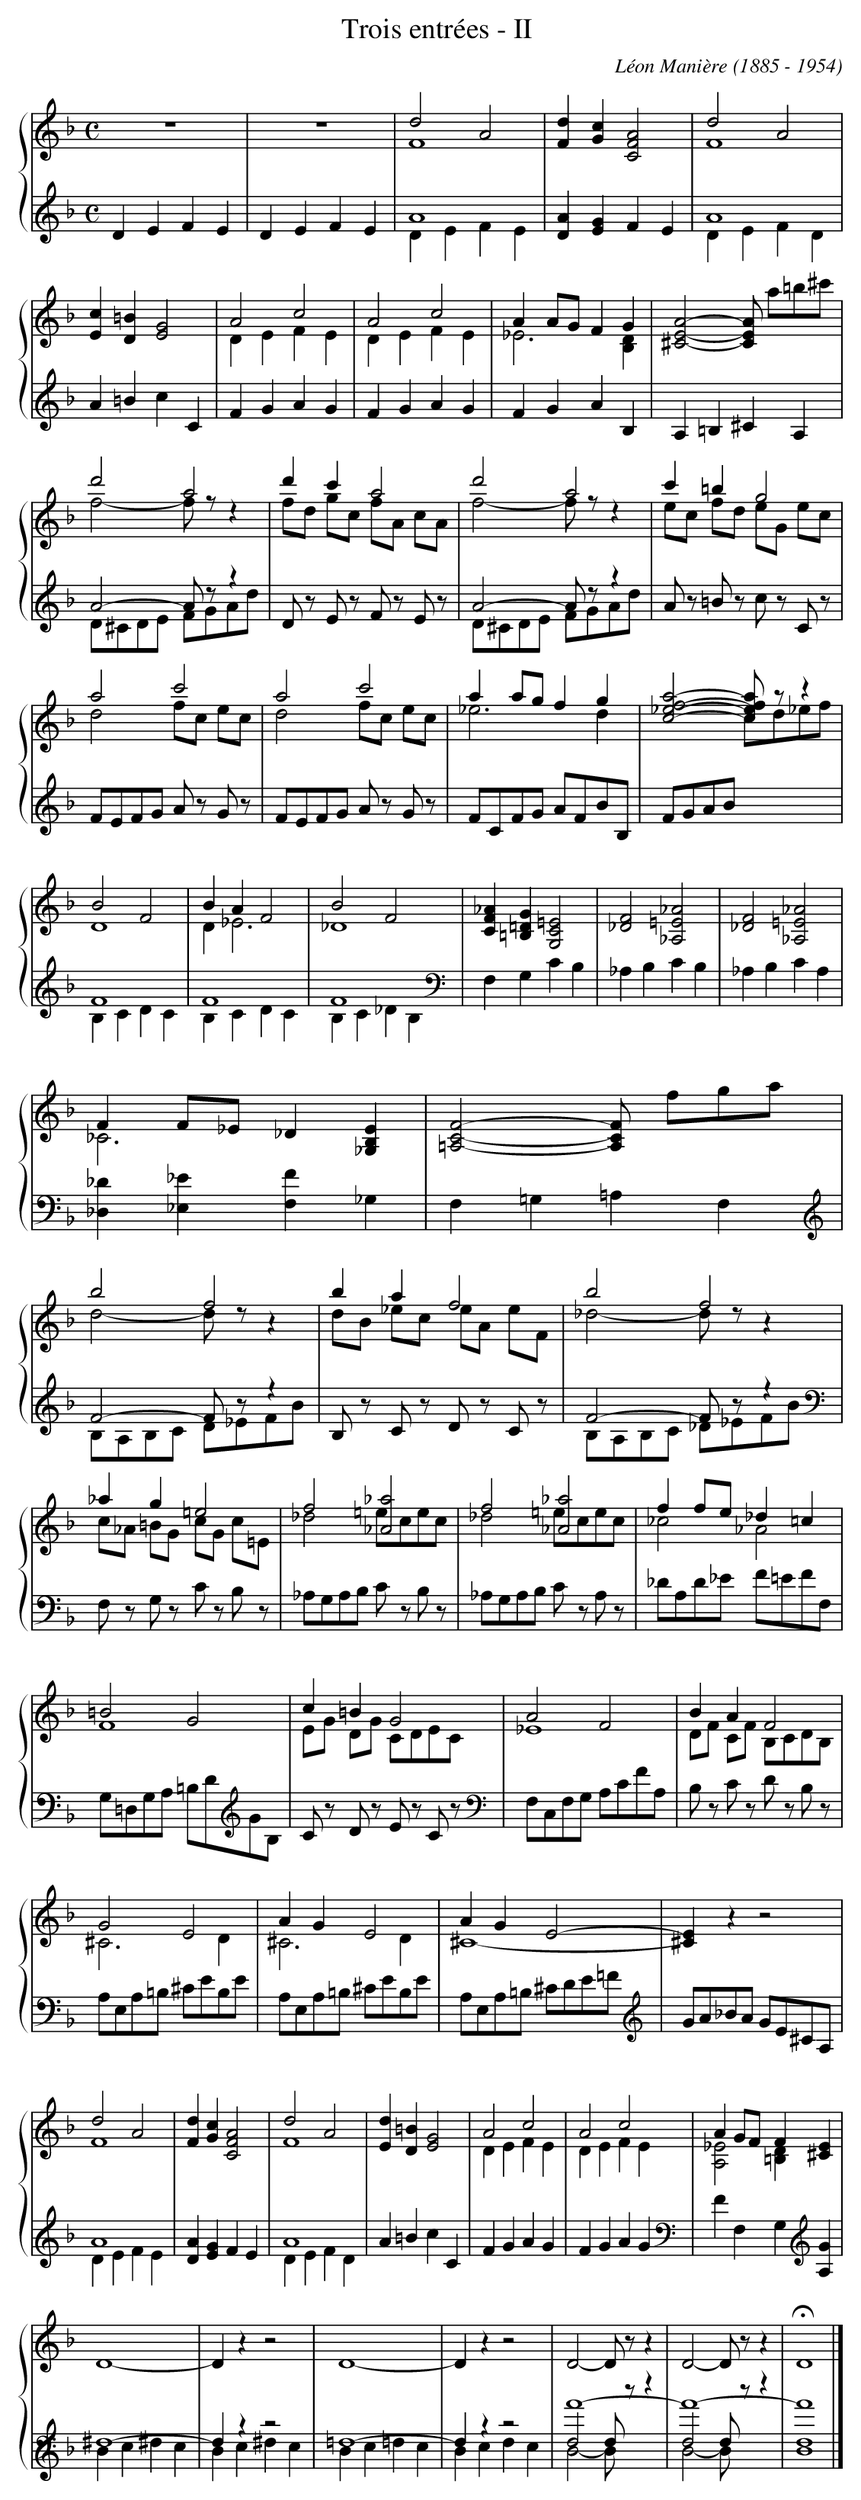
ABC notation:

X:1
T:Trois entrées - II
M:C
L:1/4
Q:"Modéré"
%%staves {(1 2)(3 4)}
K:Dm
Q:1/4=72
V:1
Z2|d2A2|[Fd][Gc][CFA]2|d2A2|
V:2
Z2F4|X|F4|
V:3 shift=cC
X2|A4|X|A4|
V:4 shift=cC
DEFE|DEFE|DEFE|[DA][EG]FE|DEFD|
V:1
[Ec][D=B][EG]2|A2c2|A2c2|AA/G/FG|[^CEA]2-[CEA]/ a/=b/^c'/|
V:2
X|DEFE|DEFE|_E3[B,D]|X|
V:3
X5|
V:4
A=BcC|FGAG|FGAG|FGAB,|A,=B,^CA,|
V:1
d'2a2|d'c'a2|d'2a2|c'=bg2|
V:2
f2-f/z/z|f/d/ g/c/ f/A/ c/A/|\
	f2-f/z/z|e/c/ f/d/ e/G/ e/c/|
V:3
A2-A/z/z|X|A2-A/z/z|X|
V:4
D/^C/D/E/ F/G/A/d/|D/z/ E/z/ F/z/ E/z/|\
	D/^C/D/E/ F/G/A/d/|A/z/ =B/z/ c/z/ C/z/|
V:1
a2c'2|a2c'2|aa/g/fg|[c_efa]2-[cefa]/z/z|
V:2
d2f/c/ e/c/|d2f/c/ e/c/|_e3d|X|
V:3
X4|
V:4
F/E/F/G/ A/z/ G/z/|F/E/F/G/ A/z/ G/z/|\
	F/C/F/G/ A/F/B/B,/|F/G/A/B/ [I:staff -1]c/d/_e/f/[I:staff +1]|
V:1
B2F2|BAF2|B2F2|[CF_A][=B,=DG][G,C=E]2|[_DF]2[_A,=E_A]2|[_DF]2[_A,=E_A]2|
V:2
D4|D_E3|_D4|X3|
V:3
F4|F4|F4|X3|
V:4
B,CDC|B,CDC|B,C_DB,|F,G,CB,|_A,B,CB,|_A,B,CA,|
V:1
FF/_E/_D[_G,B,E]|[=A,CF]2-[A,CF]/ f/g/a/|b2f2|baf2|b2f2|
V:2
_C3x|X|d2-d/z/z|d/B/ _e/c/ e/A/ e/F/|_d2-d/z/z|
V:3
X2|F2-F/z/z|X|F2-F/z/z|
V:4
[_D,_D][_E,_E][F,F]_G,|F,=G,=A,F,|B,/A,/B,/C/ D/_E/F/B/|\
	B,/z/ C/z/ D/z/ C/z/|B,/A,/B,/C/ _D/_E/F/B/|
V:1
_ag=e2|f2[_A_a]2|f2[_A_a]2|ff/e/_d=c|
V:2
c/_A/ =B/G/ c/G/ c/=E/|_d2=e/c/e/c/|_d2=e/c/e/c/|_c2_A2|
V:3
X4|
V:4
F,/z/ G,/z/ C/z/ B,/z/|_A,/G,/A,/B,/ C/z/ B,/z/|\
	_A,/G,/A,/B,/ C/z/ A,/z/|_D/A,/D/_E/ F/=E/F/F,/|
V:1
=B2G2|c=BG2|A2F2|BAF2|
V:2
F4|E/G/ D/G/ C/D/E/C/|_E4|D/F/ C/F/ B,/C/D/B,/|
V:3
X4|
V:4
G,/=D,/G,/A,/ =B,/D/G/B,/|C/z/ D/z/ E/z/ C/z/|\
	F,/C,/F,/G,/ A,/C/F/A,/|B,/z/ C/z/ D/z/ B,/z/|
V:1
G2E2|AGE2|AGE2-|[!tie)!^CE]zz2|
V:2
^C3D|^C3D|!tie(!^C4-|X|
V:3
X4|
V:4
A,/E,/A,/=B,/ ^C/E/B,/E/|A,/E,/A,/=B,/ ^C/E/B,/E/|\
	A,/E,/A,/=B,/ ^C/D/E/=F/|G/A/_B/A/ G/E/^C/A,/|
V:1
d2A2|[Fd][Gc][CFA]2|d2A2|[Ed][D=B][EG]2|\
	A2c2|A2c2|AG/F/F[^CE]|
V:2
F4|X|F4|X|DEFE|DEFE|[A,_E]2[=B,D]x|
V:3
A4|X|A4|X4|
V:4
DEFE|[DA][EG]FE|DEFD|A=BcC|FGAG|FGAG|FF,G,[A,G]|
V:1
D4-|Dzz2|D4-|Dzz2|D2-D/z/z|D2-D/z/z|HD4|]
V:2
[I:staff +1]^F,4-|F,zz2|=F,4-|F,zz2|F,2F,/z/z|F,2F,/z/z|F,4|]
V:3
X4|A4-|A4-|A4|]
V:4
D,E,^F,E,|D,E,^F,E,|D,E,=F,E,|D,E,F,E,|D,2-D,/z/z|D,2-D,/z/z|D,4|]
